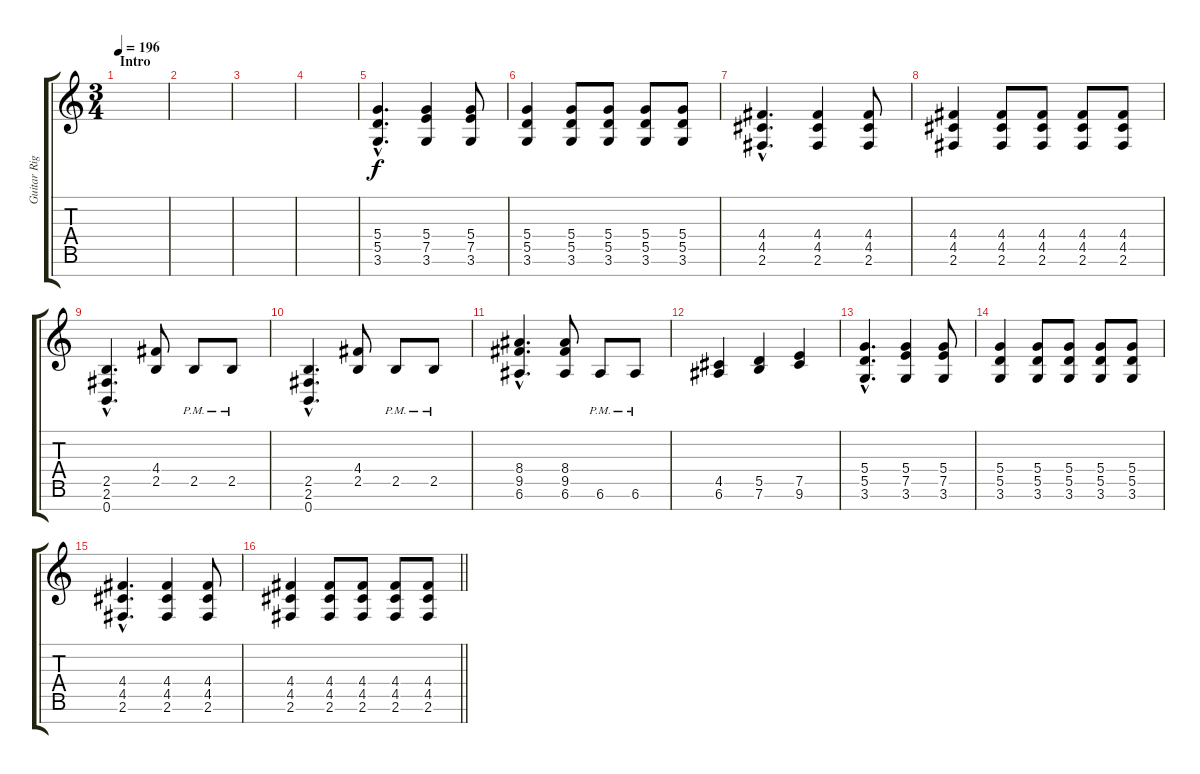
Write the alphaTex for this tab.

\track ("Guitar Right" "Guitar Rig") {instrument distortionguitar}
\staff {score tabs}
\tuning (E4 B3 G3 D3 A2 E2 B1) {hide}
\ts (3 4)
\section ("" "Intro")
\tempo 196
\clef g2
\ks c
|
|
|
|
(5.4{hac} 5.5{hac} 3.6{hac}).4{d} (5.4 7.5 3.6).4 (5.4 7.5 3.6).8 |
(5.4 5.5 3.6).4 (5.4 5.5 3.6).8 (5.4 5.5 3.6).8 (5.4 5.5 3.6).8 (5.4 5.5 3.6).8 |
(4.4{hac} 4.5{hac} 2.6{hac}).4{d} (4.4 4.5 2.6).4 (4.4 4.5 2.6).8 |
(4.4 4.5 2.6).4 (4.4 4.5 2.6).8 (4.4 4.5 2.6).8 (4.4 4.5 2.6).8 (4.4 4.5 2.6).8 |
(2.5{hac} 2.6{hac} 0.7{hac}).4{d} (4.4 2.5).8 2.5{pm}.8 2.5{pm}.8 |
(2.5{hac} 2.6{hac} 0.7{hac}).4{d} (4.4 2.5).8 2.5{pm}.8 2.5{pm}.8 |
(8.4{hac} 9.5{hac} 6.6{hac}).4{d} (8.4 9.5 6.6).8 6.6{pm}.8 6.6{pm}.8 |
(4.5 6.6).4 (5.5 7.6).4 (7.5 9.6).4 |
(5.4{hac} 5.5{hac} 3.6{hac}).4{d} (5.4 7.5 3.6).4 (5.4 7.5 3.6).8 |
(5.4 5.5 3.6).4 (5.4 5.5 3.6).8 (5.4 5.5 3.6).8 (5.4 5.5 3.6).8 (5.4 5.5 3.6).8 |
(4.4{hac} 4.5{hac} 2.6{hac}).4{d} (4.4 4.5 2.6).4 (4.4 4.5 2.6).8 |
\barLineRight lightlight
(4.4 4.5 2.6).4 (4.4 4.5 2.6).8 (4.4 4.5 2.6).8 (4.4 4.5 2.6).8 (4.4 4.5 2.6).8
